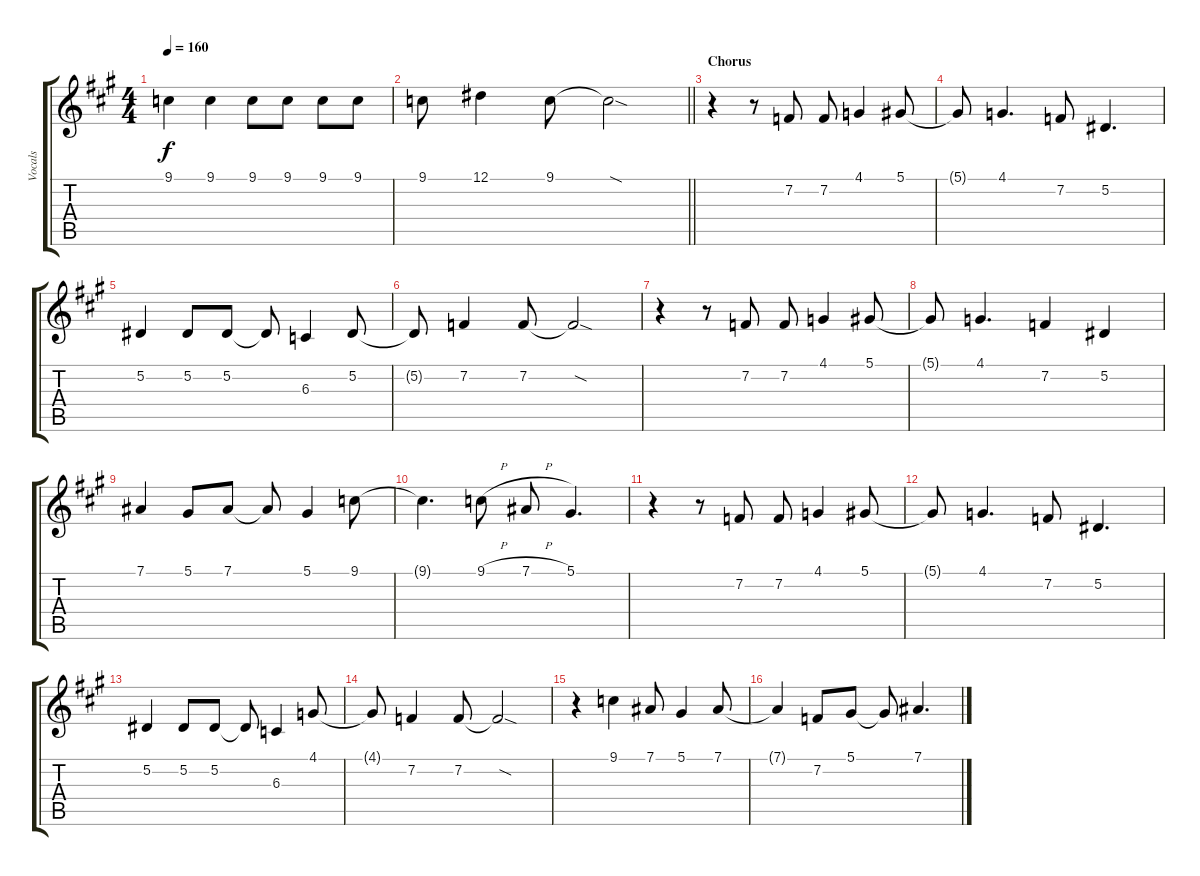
\track ("Vocals" "Vocals") {instrument lead1square}
\staff {score tabs}
\tuning (Eb4 Bb3 Gb3 Db3 Ab2 Eb2) {hide}
\ts (4 4)
\tempo 160
\clef g2
\ks a
9.1.4{dy f} 9.1.4 9.1.8 9.1.8 9.1.8 9.1.8 |
\barLineRight lightlight
9.1.8 12.1.4 9.1.8 9.1{sod t}.2 |
\section ("" "Chorus")
r.4 r.8 7.2.8 7.2.8 4.1.4 5.1.8 |
5.1{t}.8 4.1.4{d} 7.2.8 5.2.4{d} |
5.2.4 5.2.8 5.2.8 5.2{t}.8 6.3.4 5.2.8 |
5.2{t}.8 7.2.4 7.2.8 7.2{sod t}.2 |
r.4 r.8 7.2.8 7.2.8 4.1.4 5.1.8 |
5.1{t}.8 4.1.4{d} 7.2.4 5.2.4 |
7.1.4 5.1.8 7.1.8 7.1{t}.8 5.1.4 9.1.8 |
9.1{t}.4{d} 9.1{h}.8 7.1{h}.8 5.1.4{d} |
r.4 r.8 7.2.8 7.2.8 4.1.4 5.1.8 |
5.1{t}.8 4.1.4{d} 7.2.8 5.2.4{d} |
5.2.4 5.2.8 5.2.8 5.2{t}.8 6.3.4 4.1.8 |
4.1{t}.8 7.2.4 7.2.8 7.2{sod t}.2 |
r.4 9.1.4 7.1.8 5.1.4 7.1.8 |
7.1{t}.4 7.2.8 5.1.8 5.1{t}.8 7.1.4{d}
